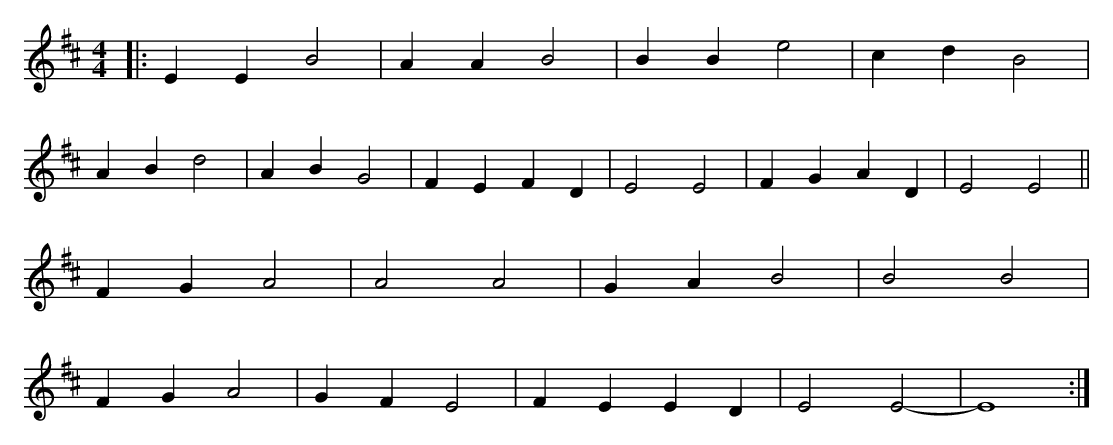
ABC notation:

X:1
M:4/4
K:Edor
|:E2E2 B4|A2A2 B4|B2B2 e4|c2d2 B4|
A2B2 d4|A2B2 G4|F2E2 F2D2|E4 E4|F2G2 A2D2|E4 E4||
F2G2 A4|A4 A4|G2A2 B4|B4 B4|
F2G2 A4|G2F2 E4|F2E2 E2D2|E4 E4-|E8:|
